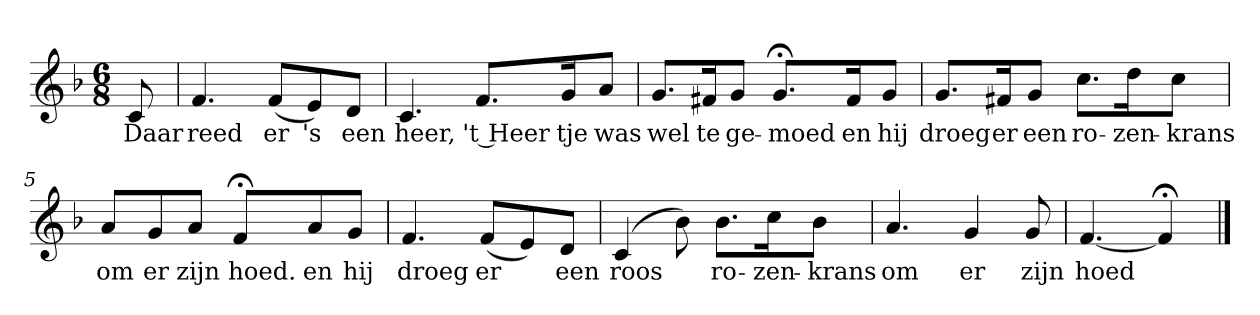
**kern	**text
*part1	*part1
*staff1	*staff1
*k[b-]	*
*F:	*
*M6/8	*
*MM120	*
=	=
8c	Daar
=1	=1
4.f	reed
(8fL	er
8e)	's
8dJ	een
=2	=2
4.c	heer,
8.fL	't Heer
16gK	tje
8aJ	was
=3	=3
8.gL	wel
16f#XK	te
8gJ	ge-
8.g;<L	-moed
16f#K	en
8gJ	hij
=4	=4
8.gL	droeg
16f#XK	er
8gJ	een
8.ccL	ro-
16ddK	-zen-
8ccJ	-krans
=5	=5
8aL	om
8g	er
8aJ	zijn
8f;<L	hoed.
8a	en
8gJ	hij
=6	=6
4.f	droeg
(8fL	er
8e)	.
8dJ	een
=7	=7
(4c	roos
8b-)	.
8.b-L	ro-
16ccK	-zen-
8b-J	-krans
=8	=8
4.a	om
4g	er
8g	zijn
=9	=9
[4.f	hoed
4f;<]	.
==	==
*-	*-
